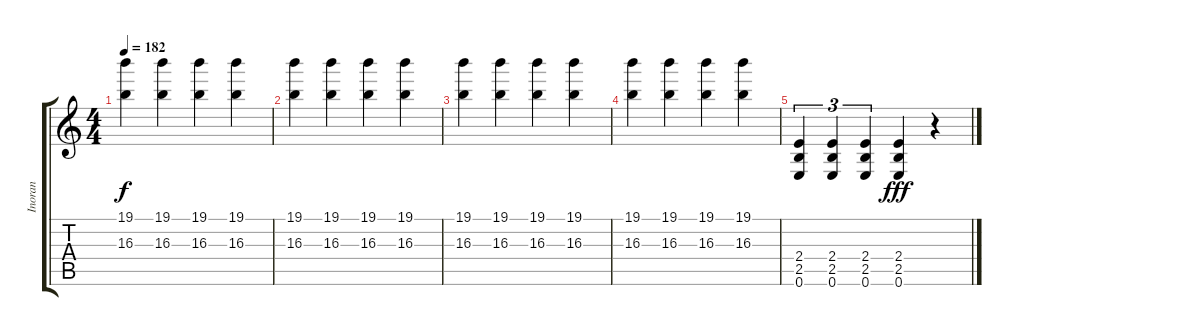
\track ("Inoran" "Inoran") {instrument overdrivenguitar}
\staff {score tabs}
\tuning (E4 B3 G3 D3 A2 E2) {hide}
\ts (4 4)
\tempo 182
\clef g2
\ks c
(19.1 16.3).4{dy f} (19.1 16.3).4 (19.1 16.3).4 (19.1 16.3).4 |
(19.1 16.3).4 (19.1 16.3).4 (19.1 16.3).4 (19.1 16.3).4 |
(19.1 16.3).4 (19.1 16.3).4 (19.1 16.3).4 (19.1 16.3).4 |
(19.1 16.3).4 (19.1 16.3).4 (19.1 16.3).4 (19.1 16.3).4 |
(2.4 2.5 0.6).4{tu (3 2)} (2.4 2.5 0.6).4{tu (3 2)} (2.4 2.5 0.6).4{tu (3 2)} (2.4 2.5 0.6).4{dy fff} r.4
